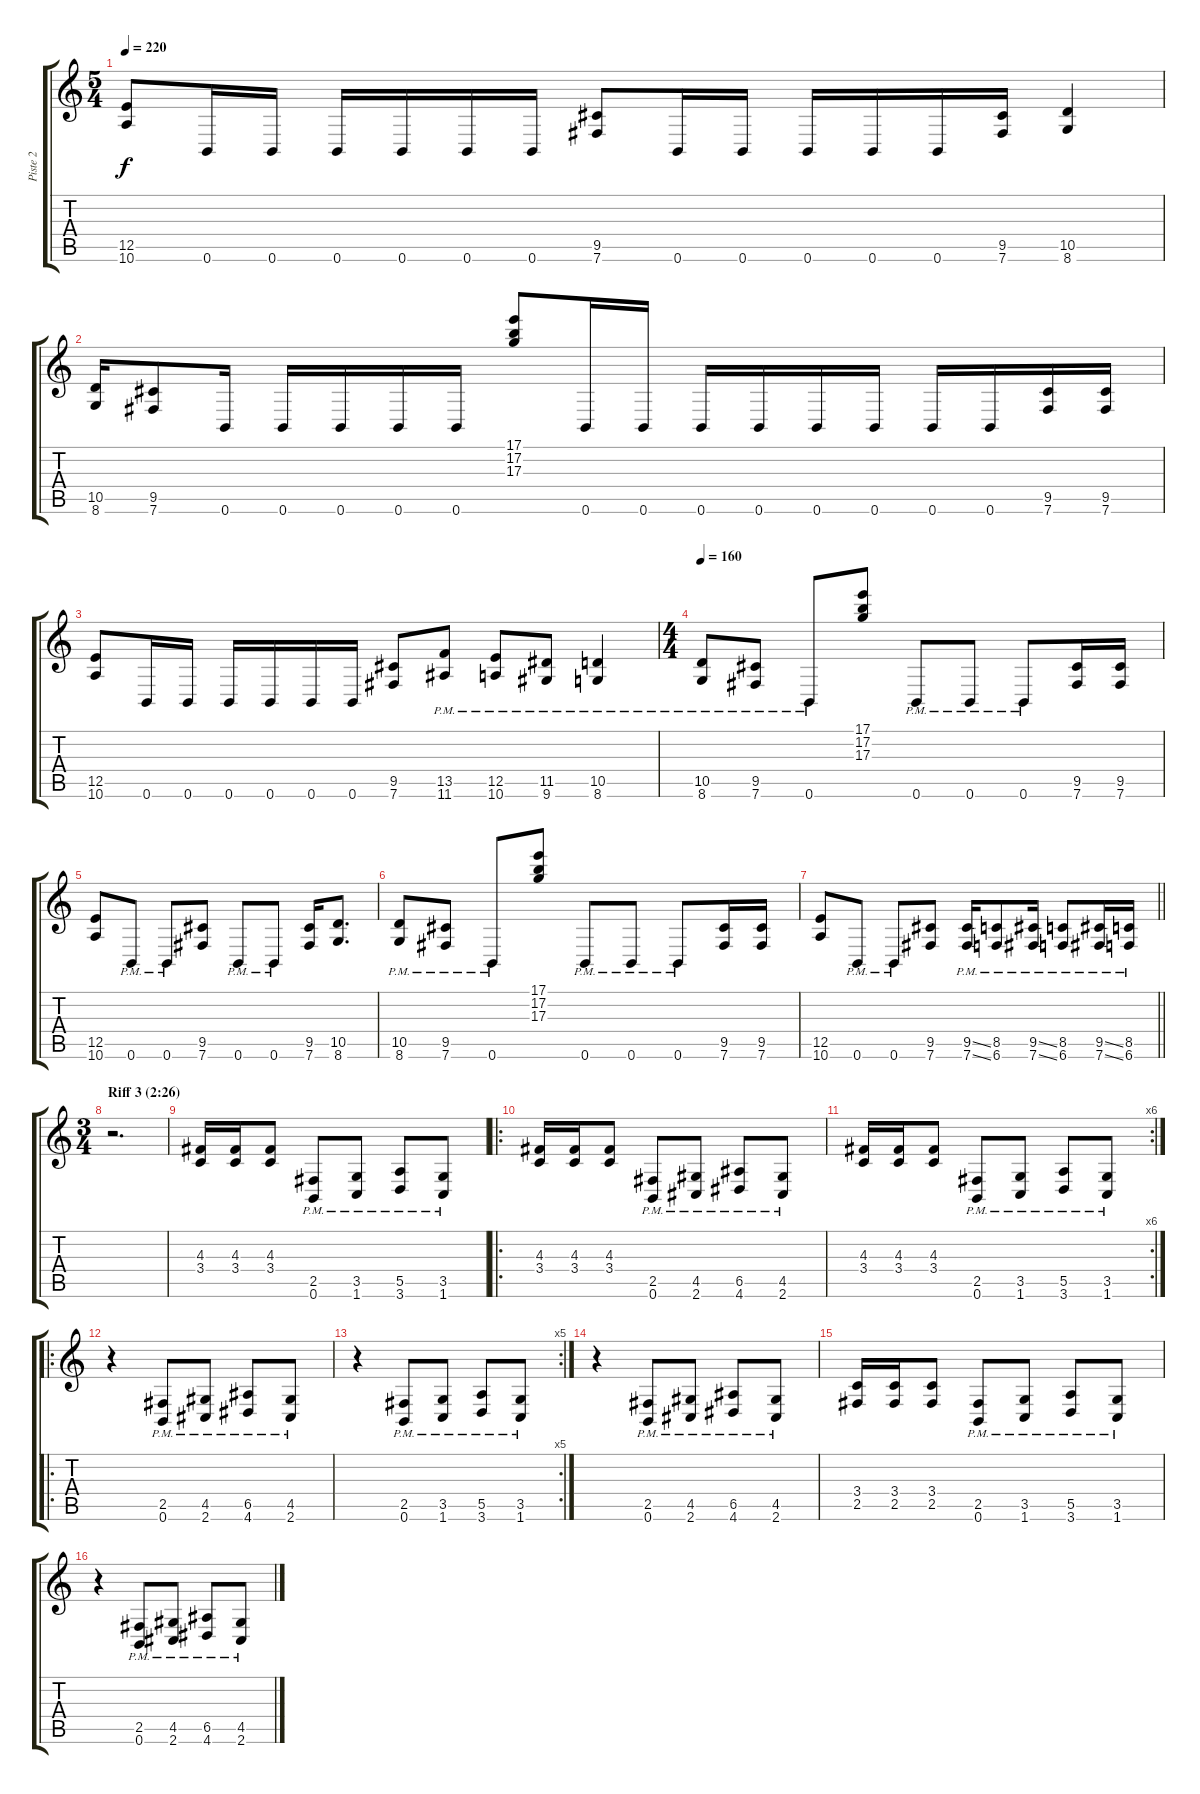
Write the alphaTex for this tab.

\track ("Piste 2" "Piste 2") {instrument overdrivenguitar}
\staff {score tabs}
\tuning (B3 Gb3 D3 A2 E2 B1) {hide}
\ts (5 4)
\tempo 220
\clef g2
\ks c
(12.5 10.6).8{dy f} 0.6.16 0.6.16 0.6.16 0.6.16 0.6.16 0.6.16 (9.5 7.6).8 0.6.16 0.6.16 0.6.16 0.6.16 0.6.16 (9.5 7.6).16 (10.5 8.6).4 |
(10.5 8.6).16 (9.5 7.6).8 0.6.16 0.6.16 0.6.16 0.6.16 0.6.16 (17.1 17.2 17.3).8 0.6.16 0.6.16 0.6.16 0.6.16 0.6.16 0.6.16 0.6.16 0.6.16 (9.5 7.6).16 (9.5 7.6).16 |
(12.5 10.6).8 0.6.16 0.6.16 0.6.16 0.6.16 0.6.16 0.6.16 (9.5 7.6).8 (13.5{pm} 11.6{pm}).8 (12.5{pm} 10.6{pm}).8 (11.5{pm} 9.6{pm}).8 (10.5{pm} 8.6{pm}).4 |
\ts (4 4)
\tempo 160
(10.5{pm} 8.6{pm}).8 (9.5{pm} 7.6{pm}).8 0.6{pm}.8 (17.1 17.2 17.3).8 0.6{pm}.8 0.6{pm}.8 0.6{pm}.8 (9.5 7.6).16 (9.5 7.6).16 |
(12.5 10.6).8 0.6{pm}.8 0.6{pm}.8 (9.5 7.6).8 0.6{pm}.8 0.6{pm}.8 (9.5 7.6).16 (10.5 8.6).8{d} |
(10.5{pm} 8.6{pm}).8 (9.5{pm} 7.6{pm}).8 0.6{pm}.8 (17.1 17.2 17.3).8 0.6{pm}.8 0.6{pm}.8 0.6{pm}.8 (9.5 7.6).16 (9.5 7.6).16 |
\barLineRight lightlight
(12.5 10.6).8 0.6{pm}.8 0.6{pm}.8 (9.5 7.6).8 (9.5{ss pm} 7.6{ss pm}).16 (8.5{pm} 6.6{pm}).8 (9.5{ss pm} 7.6{ss pm}).16 (8.5{pm} 6.6{pm}).8 (9.5{ss pm} 7.6{ss pm}).16 (8.5{pm} 6.6{pm}).16 |
\ts (3 4)
\section ("" "Riff 3 (2:26)")
r.2{d} |
(4.3 3.4).16 (4.3 3.4).16 (4.3 3.4).8 (2.5{pm} 0.6{pm}).8 (3.5{pm} 1.6{pm}).8 (5.5{pm} 3.6{pm}).8 (3.5{pm} 1.6{pm}).8 |
\ro
(4.3 3.4).16 (4.3 3.4).16 (4.3 3.4).8 (2.5{pm} 0.6{pm}).8 (4.5{pm} 2.6{pm}).8 (6.5{pm} 4.6{pm}).8 (4.5{pm} 2.6{pm}).8 |
\rc 6
(4.3 3.4).16 (4.3 3.4).16 (4.3 3.4).8 (2.5{pm} 0.6{pm}).8 (3.5{pm} 1.6{pm}).8 (5.5{pm} 3.6{pm}).8 (3.5{pm} 1.6{pm}).8 |
\ro
r.4 (2.5{pm} 0.6{pm}).8 (4.5{pm} 2.6{pm}).8 (6.5{pm} 4.6{pm}).8 (4.5{pm} 2.6{pm}).8 |
\rc 5
r.4 (2.5{pm} 0.6{pm}).8 (3.5{pm} 1.6{pm}).8 (5.5{pm} 3.6{pm}).8 (3.5{pm} 1.6{pm}).8 |
r.4 (2.5{pm} 0.6{pm}).8 (4.5{pm} 2.6{pm}).8 (6.5{pm} 4.6{pm}).8 (4.5{pm} 2.6{pm}).8 |
(3.4 2.5).16 (3.4 2.5).16 (3.4 2.5).8 (2.5{pm} 0.6{pm}).8 (3.5{pm} 1.6{pm}).8 (5.5{pm} 3.6{pm}).8 (3.5{pm} 1.6{pm}).8 |
r.4 (2.5{pm} 0.6{pm}).8 (4.5{pm} 2.6{pm}).8 (6.5{pm} 4.6{pm}).8 (4.5{pm} 2.6{pm}).8
